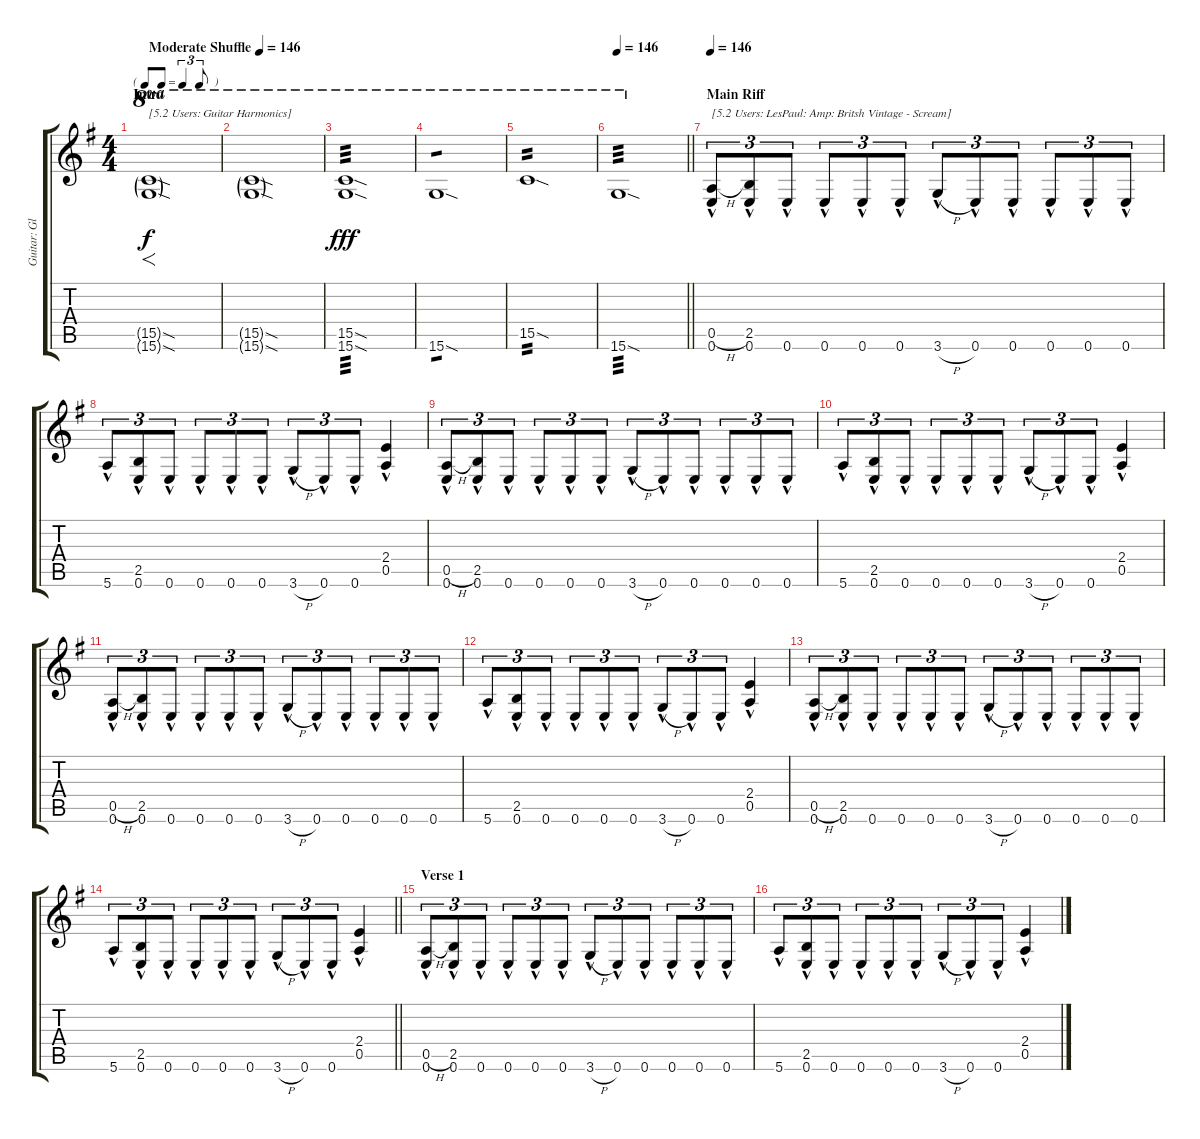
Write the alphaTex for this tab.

\track ("Guitar: Glenn" "Guitar: Gl") {instrument distortionguitar}
\staff {score tabs}
\tuning (E4 B3 G3 D3 A2 E2) {hide}
\ts (4 4)
\tf triplet8th
\section ("" "Intro")
\tempo (146 "Moderate Shuffle")
\tempo 74
\tempo (146 "Moderate Shuffle")
\clef g2
\ks g
(15.5{sod g} 15.6{sod g}).1{f ot 8va txt "[5.2 Users: Guitar Harmonics]" dy f instrument guitarharmonics} |
(15.5{sod g} 15.6{sod g}).1{ot 8va} |
(15.5{sod} 15.6{sod}).1{ot 8va tp 3 dy fff} |
15.6{sod}.1{ot 8va tp 1} |
15.5{sod}.1{ot 8va tp 2} |
\tempo 146
\barLineRight lightlight
15.6{sod}.1{ot 8va tp 3} |
\section ("" "Main Riff")
\tempo 146
(0.5{h hac} 0.6{hac}).8{tu (3 2) txt "[5.2 Users: LesPaul: Amp: Britsh Vintage - Scream]" volume 13 instrument distortionguitar} (2.5{hac} 0.6{hac}).8{tu (3 2)} 0.6{hac}.8{tu (3 2)} 0.6{hac}.8{tu (3 2)} 0.6{hac}.8{tu (3 2)} 0.6{hac}.8{tu (3 2)} 3.6{h hac}.8{tu (3 2)} 0.6{hac}.8{tu (3 2)} 0.6{hac}.8{tu (3 2)} 0.6{hac}.8{tu (3 2)} 0.6{hac}.8{tu (3 2)} 0.6{hac}.8{tu (3 2)} |
5.6{hac}.8{tu (3 2)} (2.5{hac} 0.6{hac}).8{tu (3 2)} 0.6{hac}.8{tu (3 2)} 0.6{hac}.8{tu (3 2)} 0.6{hac}.8{tu (3 2)} 0.6{hac}.8{tu (3 2)} 3.6{h hac}.8{tu (3 2)} 0.6{hac}.8{tu (3 2)} 0.6{hac}.8{tu (3 2)} (2.4{hac} 0.5{hac}).4 |
(0.5{h hac} 0.6{hac}).8{tu (3 2)} (2.5{hac} 0.6{hac}).8{tu (3 2)} 0.6{hac}.8{tu (3 2)} 0.6{hac}.8{tu (3 2)} 0.6{hac}.8{tu (3 2)} 0.6{hac}.8{tu (3 2)} 3.6{h hac}.8{tu (3 2)} 0.6{hac}.8{tu (3 2)} 0.6{hac}.8{tu (3 2)} 0.6{hac}.8{tu (3 2)} 0.6{hac}.8{tu (3 2)} 0.6{hac}.8{tu (3 2)} |
5.6{hac}.8{tu (3 2)} (2.5{hac} 0.6{hac}).8{tu (3 2)} 0.6{hac}.8{tu (3 2)} 0.6{hac}.8{tu (3 2)} 0.6{hac}.8{tu (3 2)} 0.6{hac}.8{tu (3 2)} 3.6{h hac}.8{tu (3 2)} 0.6{hac}.8{tu (3 2)} 0.6{hac}.8{tu (3 2)} (2.4{hac} 0.5{hac}).4 |
(0.5{h hac} 0.6{hac}).8{tu (3 2)} (2.5{hac} 0.6{hac}).8{tu (3 2)} 0.6{hac}.8{tu (3 2)} 0.6{hac}.8{tu (3 2)} 0.6{hac}.8{tu (3 2)} 0.6{hac}.8{tu (3 2)} 3.6{h hac}.8{tu (3 2)} 0.6{hac}.8{tu (3 2)} 0.6{hac}.8{tu (3 2)} 0.6{hac}.8{tu (3 2)} 0.6{hac}.8{tu (3 2)} 0.6{hac}.8{tu (3 2)} |
5.6{hac}.8{tu (3 2)} (2.5{hac} 0.6{hac}).8{tu (3 2)} 0.6{hac}.8{tu (3 2)} 0.6{hac}.8{tu (3 2)} 0.6{hac}.8{tu (3 2)} 0.6{hac}.8{tu (3 2)} 3.6{h hac}.8{tu (3 2)} 0.6{hac}.8{tu (3 2)} 0.6{hac}.8{tu (3 2)} (2.4{hac} 0.5{hac}).4 |
(0.5{h hac} 0.6{hac}).8{tu (3 2)} (2.5{hac} 0.6{hac}).8{tu (3 2)} 0.6{hac}.8{tu (3 2)} 0.6{hac}.8{tu (3 2)} 0.6{hac}.8{tu (3 2)} 0.6{hac}.8{tu (3 2)} 3.6{h hac}.8{tu (3 2)} 0.6{hac}.8{tu (3 2)} 0.6{hac}.8{tu (3 2)} 0.6{hac}.8{tu (3 2)} 0.6{hac}.8{tu (3 2)} 0.6{hac}.8{tu (3 2)} |
\barLineRight lightlight
5.6{hac}.8{tu (3 2)} (2.5{hac} 0.6{hac}).8{tu (3 2)} 0.6{hac}.8{tu (3 2)} 0.6{hac}.8{tu (3 2)} 0.6{hac}.8{tu (3 2)} 0.6{hac}.8{tu (3 2)} 3.6{h hac}.8{tu (3 2)} 0.6{hac}.8{tu (3 2)} 0.6{hac}.8{tu (3 2)} (2.4{hac} 0.5{hac}).4 |
\section ("" "Verse 1")
(0.5{h hac} 0.6{hac}).8{tu (3 2)} (2.5{hac} 0.6{hac}).8{tu (3 2)} 0.6{hac}.8{tu (3 2)} 0.6{hac}.8{tu (3 2)} 0.6{hac}.8{tu (3 2)} 0.6{hac}.8{tu (3 2)} 3.6{h hac}.8{tu (3 2)} 0.6{hac}.8{tu (3 2)} 0.6{hac}.8{tu (3 2)} 0.6{hac}.8{tu (3 2)} 0.6{hac}.8{tu (3 2)} 0.6{hac}.8{tu (3 2)} |
5.6{hac}.8{tu (3 2)} (2.5{hac} 0.6{hac}).8{tu (3 2)} 0.6{hac}.8{tu (3 2)} 0.6{hac}.8{tu (3 2)} 0.6{hac}.8{tu (3 2)} 0.6{hac}.8{tu (3 2)} 3.6{h hac}.8{tu (3 2)} 0.6{hac}.8{tu (3 2)} 0.6{hac}.8{tu (3 2)} (2.4{hac} 0.5{hac}).4
